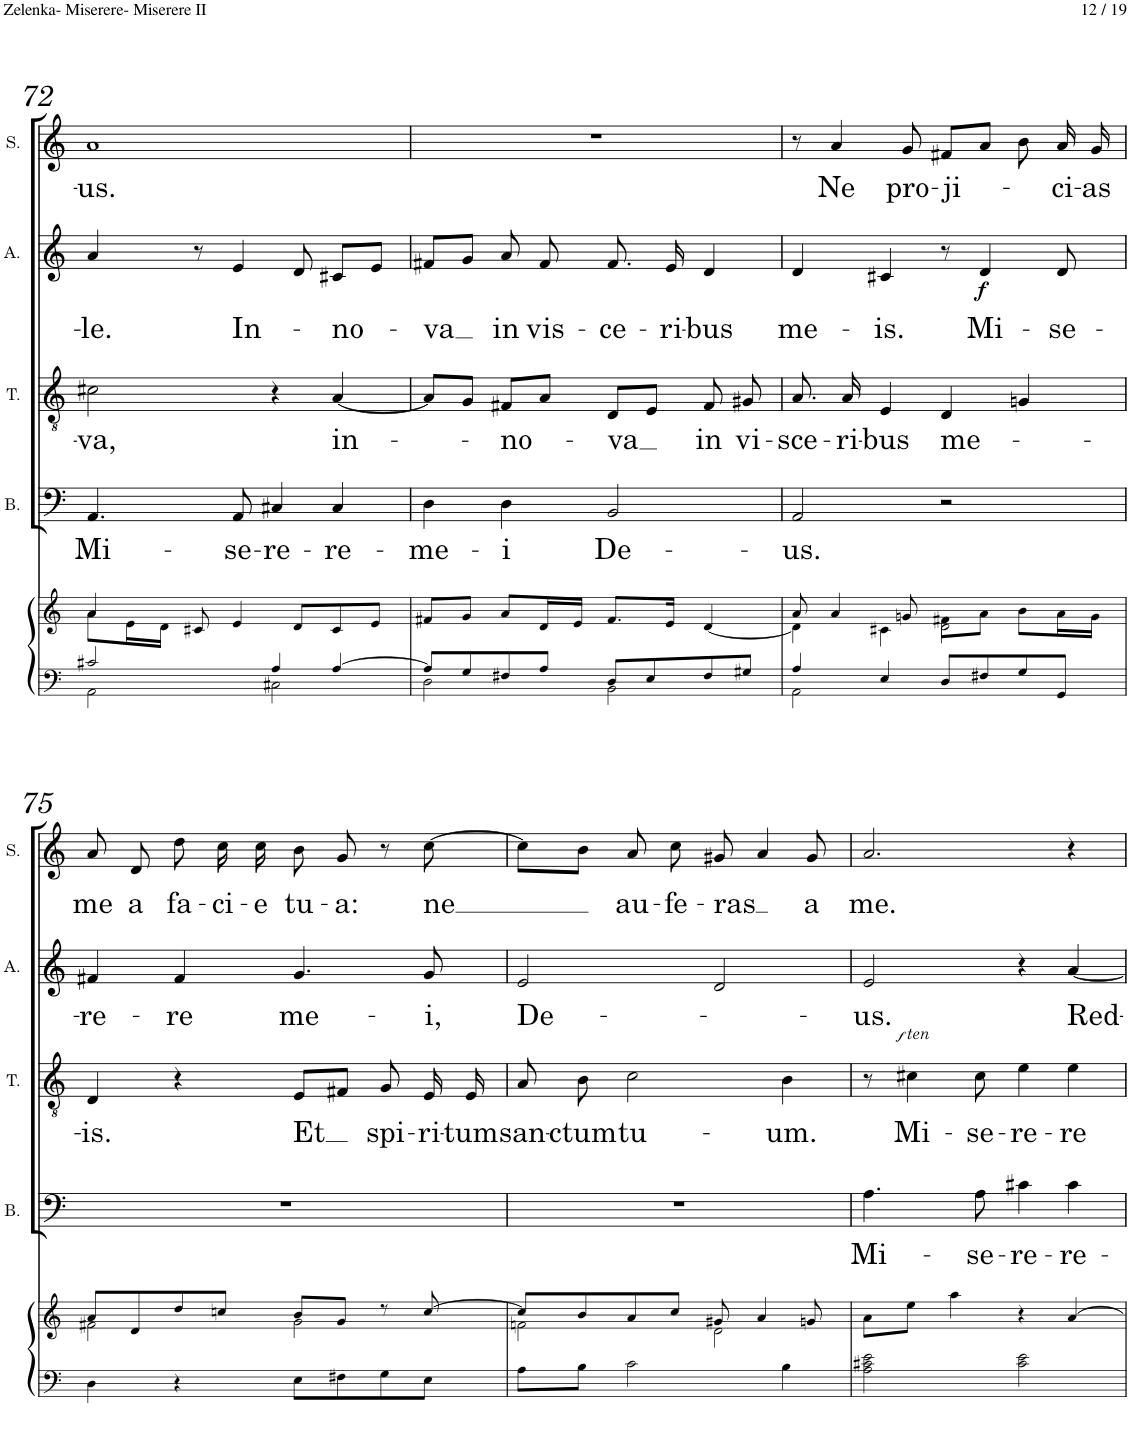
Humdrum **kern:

**kern	**kern	**kern	**text	**kern	**text	**dynam	**kern	**text	**dynam	**kern	**text
*part5	*part5	*part4	*part4	*part3	*part3	*part3	*part2	*part2	*part2	*part1	*part1
*staff6	*staff5	*staff4	*staff4	*staff3	*staff3	*staff3	*staff2	*staff2	*staff2	*staff1	*staff1
*I"Piano	*	*I"Basse	*	*I"Tenor	*	*	*I"Alto	*	*	*I"Soprano	*
*I'Pno	*	*I'B.	*	*I'T.	*	*	*I'A.	*	*	*I'S.	*
!!LO:PB:g=z
*clefF4	*clefG2	*clefF4	*	*clefGv2	*	*	*clefG2	*	*	*clefG2	*
*k[]	*k[]	*k[]	*	*k[]	*	*	*k[]	*	*	*k[]	*
*M4/4	*M4/4	*M4/4	*	*M4/4	*	*	*M4/4	*	*	*M4/4	*
*met(c)	*met(c)	*met(c)	*	*met(c)	*	*	*met(c)	*	*	*met(c)	*
=72	=72	=72	=72	=72	=72	=72	=72	=72	=72	=72	=72
*^	*^	*	*	*	*	*	*	*	*	*	*
!	!	!	!	!	!LO:LY:b	!	!LO:LY:b	!	!	!LO:LY:b	!	!	!LO:LY:b
2c#X/	2AA\	4a/	8a\L	4.AA/	Mi-	2c#X\	-va,	.	4a/	-le.	.	1a	-us.
.	.	.	16e\L	.	.	.	.	.	.	.	.	.	.
.	.	.	16d\JJ	.	.	.	.	.	.	.	.	.	.
.	.	8c#X/	2.ryy	.	.	.	.	.	8r	.	.	.	.
!	!	!	!	!	!LO:LY:b	!	!	!	!	!LO:LY:b	!	!	!
.	.	4e/	.	8AA/	-se-	.	.	.	4e/	In-	.	.	.
!	!	!	!	!	!LO:LY:b	!	!	!	!	!	!	!	!
4A/	2C#X\	.	.	4C#X/	-re-	4r	.	.	.	.	.	.	.
.	.	8d/L	.	.	.	.	.	.	8d/	.	.	.	.
!	!	!	!	!	!LO:LY:b	!	!LO:LY:b	!	!	!LO:LY:b	!	!	!
[4A/	.	8c#/	.	4C#/	-re-	[4A/	in-	.	8c#X/L	-no-	.	.	.
.	.	8e/J	.	.	.	.	.	.	8e/J	.	.	.	.
*	*	*v	*v	*	*	*	*	*	*	*	*	*	*
=73	=73	=73	=73	=73	=73	=73	=73	=73	=73	=73	=73	=73
!	!	!	!	!LO:LY:b	!	!	!	!	!LO:LY:b	!	!	!
8A/L]	2D\	8f#X/L	4D\	-me-	8A/L]	.	.	8f#X/L	-va	.	1r	.
8G/	.	8g/J	.	.	8G/J	.	.	8g/J	.	.	.	.
!	!	!	!	!LO:LY:b	!	!LO:LY:b	!	!	!LO:LY:b	!	!	!
8F#X/	.	8a/L	4D\	-i	8F#X/L	-no-	.	8a/	in	.	.	.
!	!	!	!	!	!	!	!	!	!LO:LY:b	!	!	!
8A/J	.	16d/L	.	.	8A/J	.	.	8f#/	vis-	.	.	.
.	.	16e/JJ	.	.	.	.	.	.	.	.	.	.
!	!	!	!	!LO:LY:b	!	!LO:LY:b	!	!	!LO:LY:b	!	!	!
8D/L	2BB\	8.f#/L	2BB/	De-	8D/L	-va	.	8.f#/	-ce-	.	.	.
8E/	.	.	.	.	8E/J	.	.	.	.	.	.	.
!	!	!	!	!	!	!	!	!	!LO:LY:b	!	!	!
.	.	16e/Jk	.	.	.	.	.	16e/	-ri-	.	.	.
!	!	!	!	!	!	!LO:LY:b	!	!	!LO:LY:b	!	!	!
8F#/	.	[4d/	.	.	8F#/	in	.	4d/	-bus	.	.	.
!	!	!	!	!	!	!LO:LY:b	!	!	!	!	!	!
8G#X/J	.	.	.	.	8G#X/	vi-	.	.	.	.	.	.
=74	=74	=74	=74	=74	=74	=74	=74	=74	=74	=74	=74	=74
*	*	*^	*	*	*	*	*	*	*	*	*	*
!	!	!	!	!	!LO:LY:b	!	!LO:LY:b	!	!	!LO:LY:b	!	!	!
4A/	2AA\	4d\]	8a/	2AA/	-us.	8.A/	-sce-	.	4d/	me-	.	8r	.
!	!	!	!	!	!	!	!	!	!	!	!	!	!LO:LY:b
.	.	.	4a/	.	.	.	.	.	.	.	.	4a/	Ne
!	!	!	!	!	!	!	!LO:LY:b	!	!	!	!	!	!
.	.	.	.	.	.	16A/	-ri-	.	.	.	.	.	.
!	!	!	!	!	!	!	!LO:LY:b	!	!	!LO:LY:b	!	!	!
4E/	.	4c#X\	.	.	.	4E/	-bus	.	4c#X/	-is.	.	.	.
!	!	!	!	!	!	!	!	!	!	!	!	!	!LO:LY:b
.	.	.	8gn/	.	.	.	.	.	.	.	.	8g/	pro-
!	!	!	!	!	!	!	!LO:LY:b	!	!	!	!	!	!LO:LY:b
8D/L	2ryy	2d\	8f#X\L	2r	.	4D/	me-	.	8r	.	.	8f#X/L	-ji-
!	!	!	!	!	!	!	!	!	!	!LO:LY:b	!LO:DY:b	!	!
8F#X/	.	.	8a\J	.	.	.	.	.	4d/	Mi-	f	8a/J	.
8G/	.	.	8b\L	.	.	4Gn/	.	.	.	.	.	8b\	.
!	!	!	!	!	!	!	!	!	!	!LO:LY:b	!	!	!LO:LY:b
8GG/J	.	.	16a\L	.	.	.	.	.	8d/	-se-	.	16a/	-ci-
!	!	!	!	!	!	!	!	!	!	!	!	!	!LO:LY:b
.	.	.	16g\JJ	.	.	.	.	.	.	.	.	16g/	-as
*v	*v	*	*	*	*	*	*	*	*	*	*	*	*
!!LO:LB:g=z
=75	=75	=75	=75	=75	=75	=75	=75	=75	=75	=75	=75	=75
!	!	!	!	!	!	!LO:LY:b	!	!	!LO:LY:b	!	!	!LO:LY:b
4D\	8a/L	2f#X\	1r	.	4D/	-is.	.	4f#X/	-re-	.	8a/	me
!	!	!	!	!	!	!	!	!	!	!	!	!LO:LY:b
.	8d/	.	.	.	.	.	.	.	.	.	8d/	a
!	!	!	!	!	!	!	!	!	!LO:LY:b	!	!	!LO:LY:b
4r	8dd/	.	.	.	4r	.	.	4f#/	-re	.	8dd\	fa-
!	!	!	!	!	!	!	!	!	!	!	!	!LO:LY:b
.	8ccn/J	.	.	.	.	.	.	.	.	.	16cc\	-ci-
!	!	!	!	!	!	!	!	!	!	!	!	!LO:LY:b
.	.	.	.	.	.	.	.	.	.	.	16cc\	-e
!	!	!	!	!	!	!LO:LY:b	!	!	!LO:LY:b	!	!	!LO:LY:b
8E\L	8b/L	2g\	.	.	8E/L	Et	.	4.g/	me-	.	8b\	tu-
!	!	!	!	!	!	!	!	!	!	!	!	!LO:LY:b
8F#X\	8g/J	.	.	.	8F#X/J	.	.	.	.	.	8g/	-a:
!	!	!	!	!	!	!LO:LY:b	!	!	!	!	!	!
8G\	8r	.	.	.	8G/	spi-	.	.	.	.	8r	.
!	!	!	!	!	!	!LO:LY:b	!	!	!LO:LY:b	!	!	!LO:LY:b
8E\J	[8cc/	.	.	.	16E/	-ri-	.	8g/	-i,	.	[8cc\	ne
!	!	!	!	!	!	!LO:LY:b	!	!	!	!	!	!
.	.	.	.	.	16E/	-tum	.	.	.	.	.	.
=76	=76	=76	=76	=76	=76	=76	=76	=76	=76	=76	=76	=76
!	!	!	!	!	!	!LO:LY:b	!	!	!LO:LY:b	!	!	!
8A\L	8cc/L]	2fn\	1r	.	8A/	san-	.	2e/	De-	.	8cc\L]	.
!	!	!	!	!	!	!LO:LY:b	!	!	!	!	!	!
8B\J	8b/	.	.	.	8B\	-ctum	.	.	.	.	8b\J	.
!	!	!	!	!	!	!LO:LY:b	!	!	!	!	!	!LO:LY:b
2c\	8a/	.	.	.	2c\	tu-	.	.	.	.	8a/	au-
!	!	!	!	!	!	!	!	!	!	!	!	!LO:LY:b
.	8cc/J	.	.	.	.	.	.	.	.	.	8cc\	-fe-
!	!	!	!	!	!	!	!	!	!	!	!	!LO:LY:b
.	8g#X/	2d\	.	.	.	.	.	2d/	.	.	8g#X/	-ras
.	4a/	.	.	.	.	.	.	.	.	.	4a/	.
!	!	!	!	!	!	!LO:LY:b	!	!	!	!	!	!
4B\	.	.	.	.	4B\	-um.	.	.	.	.	.	.
!	!	!	!	!	!	!	!	!	!	!	!	!LO:LY:b
.	8gn/	.	.	.	.	.	.	.	.	.	8g#/	a
*	*v	*v	*	*	*	*	*	*	*	*	*	*
=77	=77	=77	=77	=77	=77	=77	=77	=77	=77	=77	=77
!	!	!	!LO:LY:b	!	!	!	!	!LO:LY:b	!	!	!LO:LY:b
2A\ 2c#X\ 2e\	8a\L	4.A\	Mi-	8r	.	.	2e/	-us.	.	2.a/	me.
!	!	!	!	!	!LO:LY:b	!LO:DY:a	!	!	!	!	!
!	!	!	!	!	!	!LO:DY:n=1:a	!	!	!	!	!
.	8ee\J	.	.	4c#X\	Mi-	f other-dynamics	.	.	.	.	.
.	4aa\	.	.	.	.	.	.	.	.	.	.
!	!	!	!LO:LY:b	!	!LO:LY:b	!	!	!	!	!	!
.	.	8A\	-se-	8c#\	-se-	.	.	.	.	.	.
!	!	!	!LO:LY:b	!	!LO:LY:b	!	!	!	!	!	!
2c#\ 2e\	4r	4c#X\	-re-	4e\	-re-	.	4r	.	.	.	.
!	!	!	!LO:LY:b	!	!LO:LY:b	!	!	!LO:LY:b	!	!	!
.	[4a/	4c#\	-re-	4e\	-re	.	[4a/	Red-	.	4r	.
=	=	=	=	=	=	=	=	=	=	=	=
*-	*-	*-	*-	*-	*-	*-	*-	*-	*-	*-	*-
